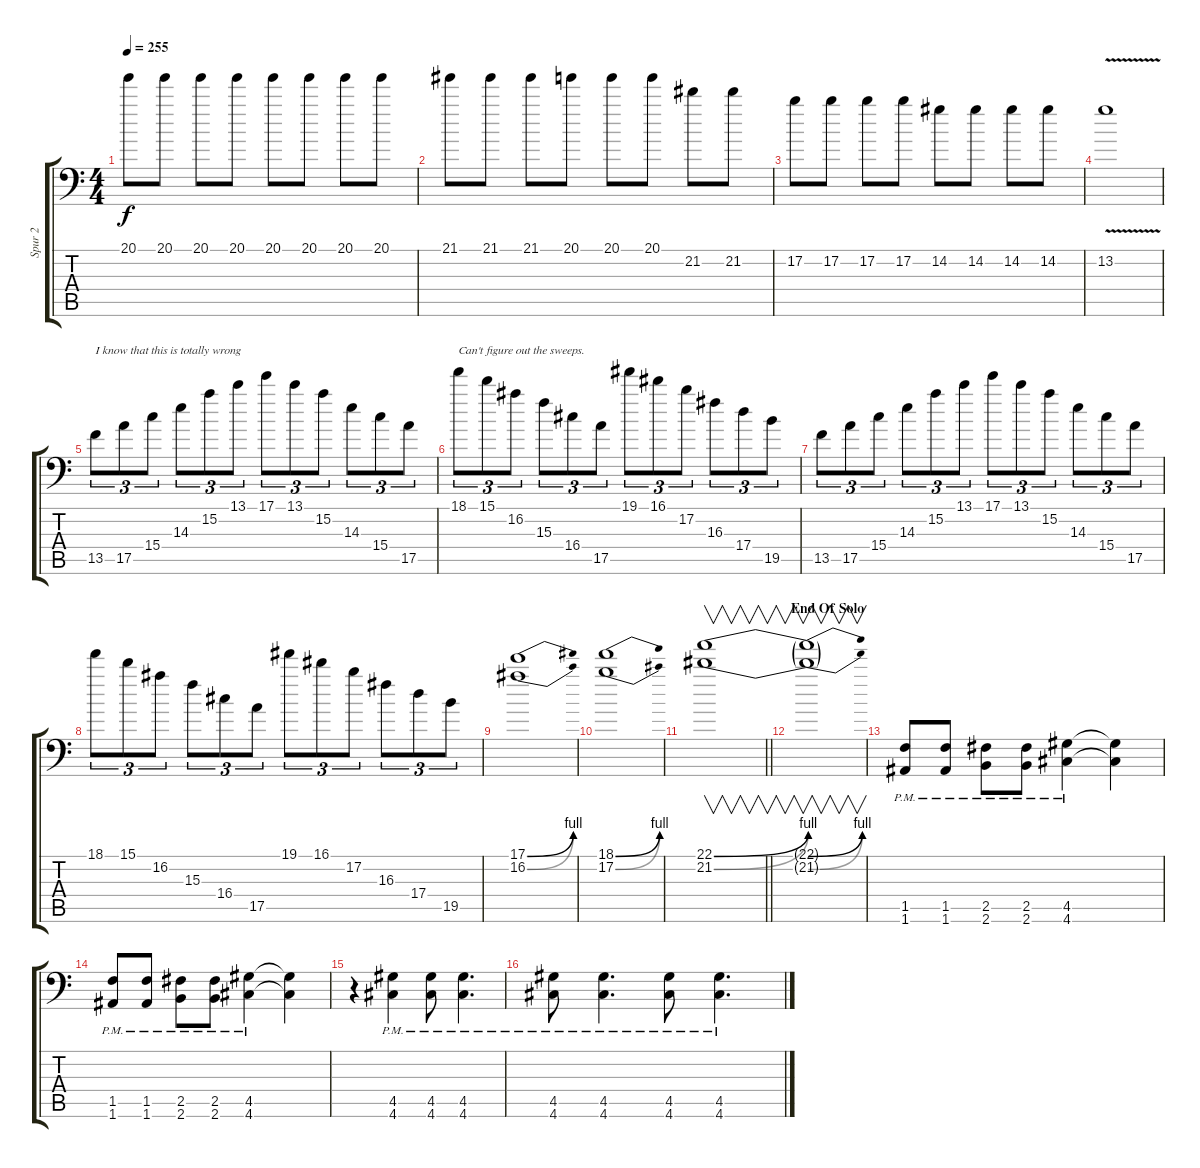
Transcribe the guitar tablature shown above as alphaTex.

\track ("Spur 2" "Spur 2") {instrument distortionguitar}
\staff {score tabs}
\tuning (B3 Gb3 D3 A2 E2 A1) {hide}
\ts (4 4)
\tempo 255
\clef f4
\ks c
20.1.8{dy f} 20.1.8 20.1.8 20.1.8 20.1.8 20.1.8 20.1.8 20.1.8 |
21.1.8 21.1.8 21.1.8 20.1.8 20.1.8 20.1.8 21.2.8 21.2.8 |
17.2.8 17.2.8 17.2.8 17.2.8 14.2.8 14.2.8 14.2.8 14.2.8 |
13.2{v}.1 |
13.5.8{tu (3 2) txt "I know that this is totally wrong"} 17.5.8{tu (3 2)} 15.4.8{tu (3 2)} 14.3.8{tu (3 2)} 15.2.8{tu (3 2)} 13.1.8{tu (3 2)} 17.1.8{tu (3 2)} 13.1.8{tu (3 2)} 15.2.8{tu (3 2)} 14.3.8{tu (3 2)} 15.4.8{tu (3 2)} 17.5.8{tu (3 2)} |
18.1.8{tu (3 2) txt "Can't figure out the sweeps."} 15.1.8{tu (3 2)} 16.2.8{tu (3 2)} 15.3.8{tu (3 2)} 16.4.8{tu (3 2)} 17.5.8{tu (3 2)} 19.1.8{tu (3 2)} 16.1.8{tu (3 2)} 17.2.8{tu (3 2)} 16.3.8{tu (3 2)} 17.4.8{tu (3 2)} 19.5.8{tu (3 2)} |
13.5.8{tu (3 2)} 17.5.8{tu (3 2)} 15.4.8{tu (3 2)} 14.3.8{tu (3 2)} 15.2.8{tu (3 2)} 13.1.8{tu (3 2)} 17.1.8{tu (3 2)} 13.1.8{tu (3 2)} 15.2.8{tu (3 2)} 14.3.8{tu (3 2)} 15.4.8{tu (3 2)} 17.5.8{tu (3 2)} |
18.1.8{tu (3 2)} 15.1.8{tu (3 2)} 16.2.8{tu (3 2)} 15.3.8{tu (3 2)} 16.4.8{tu (3 2)} 17.5.8{tu (3 2)} 19.1.8{tu (3 2)} 16.1.8{tu (3 2)} 17.2.8{tu (3 2)} 16.3.8{tu (3 2)} 17.4.8{tu (3 2)} 19.5.8{tu (3 2)} |
(17.1{be (bend 0 0 60 4)} 16.2{be (bend 0 0 60 4)}).1 |
(18.1{be (bend 0 0 60 4)} 17.2{be (bend 0 0 60 4)}).1 |
\barLineRight lightlight
(22.1{be (bend 0 0 60 4)} 21.2{be (bend 0 0 60 4)}).1{v} |
\section ("" "End Of Solo")
(22.1{be (bend 0 0 60 4) t} 21.2{be (bend 0 0 60 4) t}).1{v} |
(1.5{pm} 1.6{pm}).8 (1.5{pm} 1.6{pm}).8 (2.5{pm} 2.6{pm}).8 (2.5{pm} 2.6{pm}).8 (4.5{pm} 4.6{pm}).4 (4.5{t} 4.6{t}).4 |
(1.5{pm} 1.6{pm}).8 (1.5{pm} 1.6{pm}).8 (2.5{pm} 2.6{pm}).8 (2.5{pm} 2.6{pm}).8 (4.5{pm} 4.6{pm}).4 (4.5{t} 4.6{t}).4 |
r.4 (4.5{pm} 4.6{pm}).4 (4.5{pm} 4.6{pm}).8 (4.5{pm} 4.6{pm}).4{d} |
(4.5{pm} 4.6{pm}).8 (4.5{pm} 4.6{pm}).4{d} (4.5{pm} 4.6{pm}).8 (4.5{pm} 4.6{pm}).4{d}
